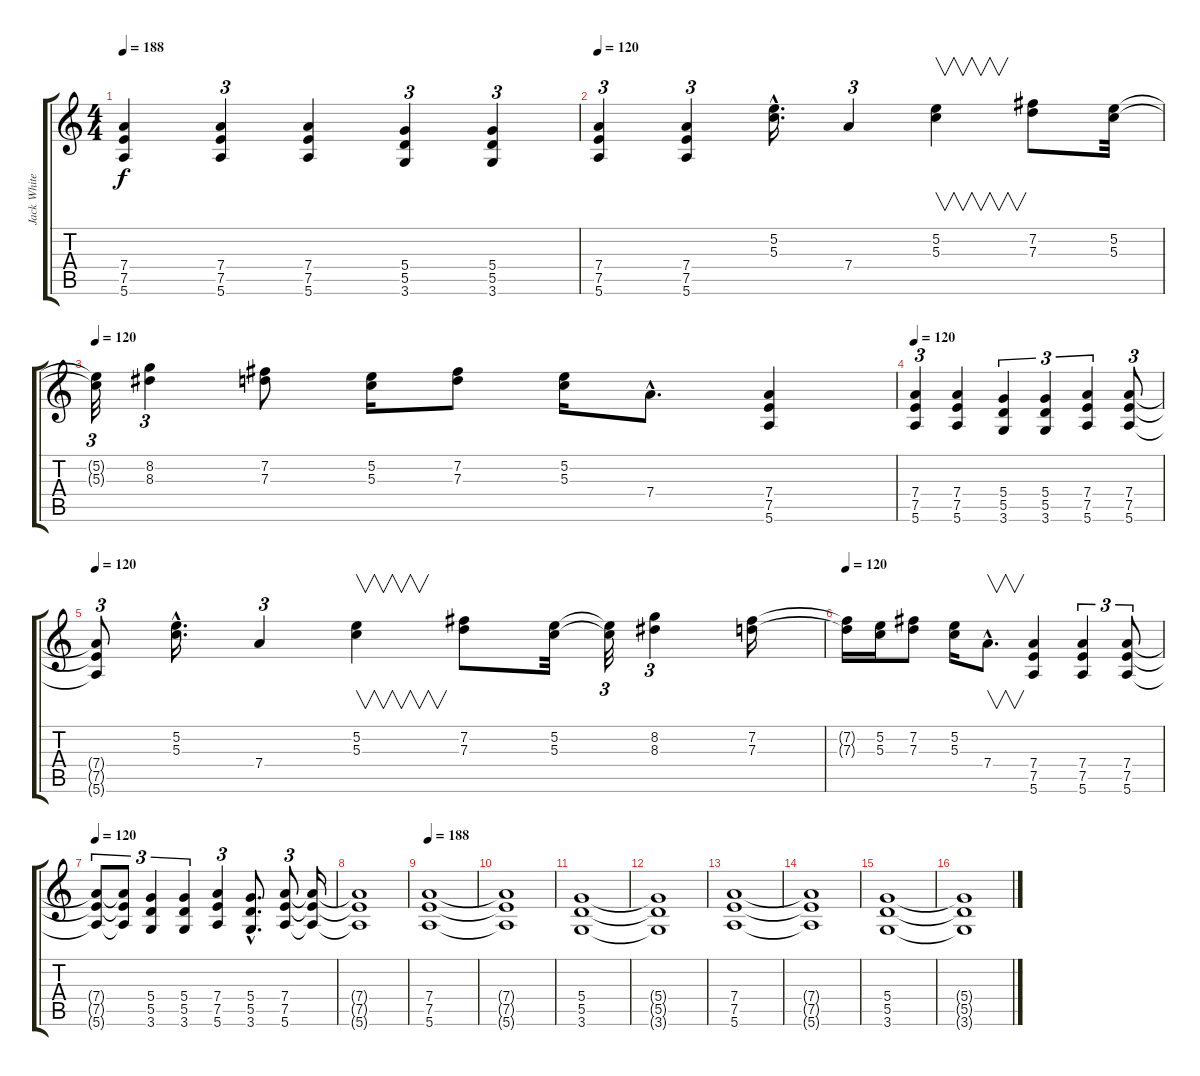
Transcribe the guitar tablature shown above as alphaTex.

\track ("Jack White" "Jack White") {instrument distortionguitar}
\staff {score tabs}
\tuning (E4 B3 G3 D3 A2 E2) {hide}
\ts (4 4)
\tempo 188
\tempo 120
\tempo 188
\clef g2
\ks c
(7.4 7.5 5.6).4{dy f instrument distortionguitar} (7.4 7.5 5.6).4{tu (3 2)} (7.4 7.5 5.6).4 (5.4 5.5 3.6).4{tu (3 2)} (5.4 5.5 3.6).4{tu (3 2)} |
\tempo 120
(7.4 7.5 5.6).4{tu (3 2)} (7.4 7.5 5.6).4{tu (3 2)} (5.2{hac} 5.3{hac}).16{d} 7.4.4{tu (3 2)} (5.2 5.3).4{v} (7.2 7.3).8 (5.2 5.3).32 |
\tempo 120
(5.2{t} 5.3{t}).32{tu (3 2)} (8.2 8.3).4{tu (3 2)} (7.2 7.3).8 (5.2 5.3).16 (7.2 7.3).8 (5.2 5.3).16 7.4{hac}.8{d} (7.4 7.5 5.6).4 |
\tempo 120
(7.4 7.5 5.6).4{tu (3 2)} (7.4 7.5 5.6).4 (5.4 5.5 3.6).4{tu (3 2)} (5.4 5.5 3.6).4{tu (3 2)} (7.4 7.5 5.6).4{tu (3 2)} (7.4 7.5 5.6).8{tu (3 2)} |
\tempo 120
(7.4{t} 7.5{t} 5.6{t}).8{tu (3 2)} (5.2{hac} 5.3{hac}).16{d} 7.4.4{tu (3 2)} (5.2 5.3).4{v} (7.2 7.3).8 (5.2 5.3).32 (5.2{t} 5.3{t}).32{tu (3 2)} (8.2 8.3).4{tu (3 2)} (7.2 7.3).16 |
\tempo 120
(7.2{t} 7.3{t}).16 (5.2 5.3).16 (7.2 7.3).8 (5.2 5.3).16 7.4{hac}.8{v d} (7.4 7.5 5.6).4 (7.4 7.5 5.6).4{tu (3 2)} (7.4 7.5 5.6).8{tu (3 2)} |
\tempo 120
(7.4{t} 7.5{t} 5.6{t}).8{tu (3 2)} (7.4{t} 7.5{t} 5.6{t}).8{tu (3 2)} (5.4 5.5 3.6).4{tu (3 2)} (5.4 5.5 3.6).4{tu (3 2)} (7.4 7.5 5.6).4{tu (3 2)} (5.4{hac} 5.5{hac} 3.6{hac}).8{d} (7.4 7.5 5.6).8{tu (3 2)} (7.4{t} 7.5{t} 5.6{t}).16 |
(7.4{t} 7.5{t} 5.6{t}).1 |
\tempo 188
(7.4 7.5 5.6).1 |
(7.4{t} 7.5{t} 5.6{t}).1 |
(5.4 5.5 3.6).1 |
(5.4{t} 5.5{t} 3.6{t}).1 |
(7.4 7.5 5.6).1 |
(7.4{t} 7.5{t} 5.6{t}).1 |
(5.4 5.5 3.6).1 |
(5.4{t} 5.5{t} 3.6{t}).1
